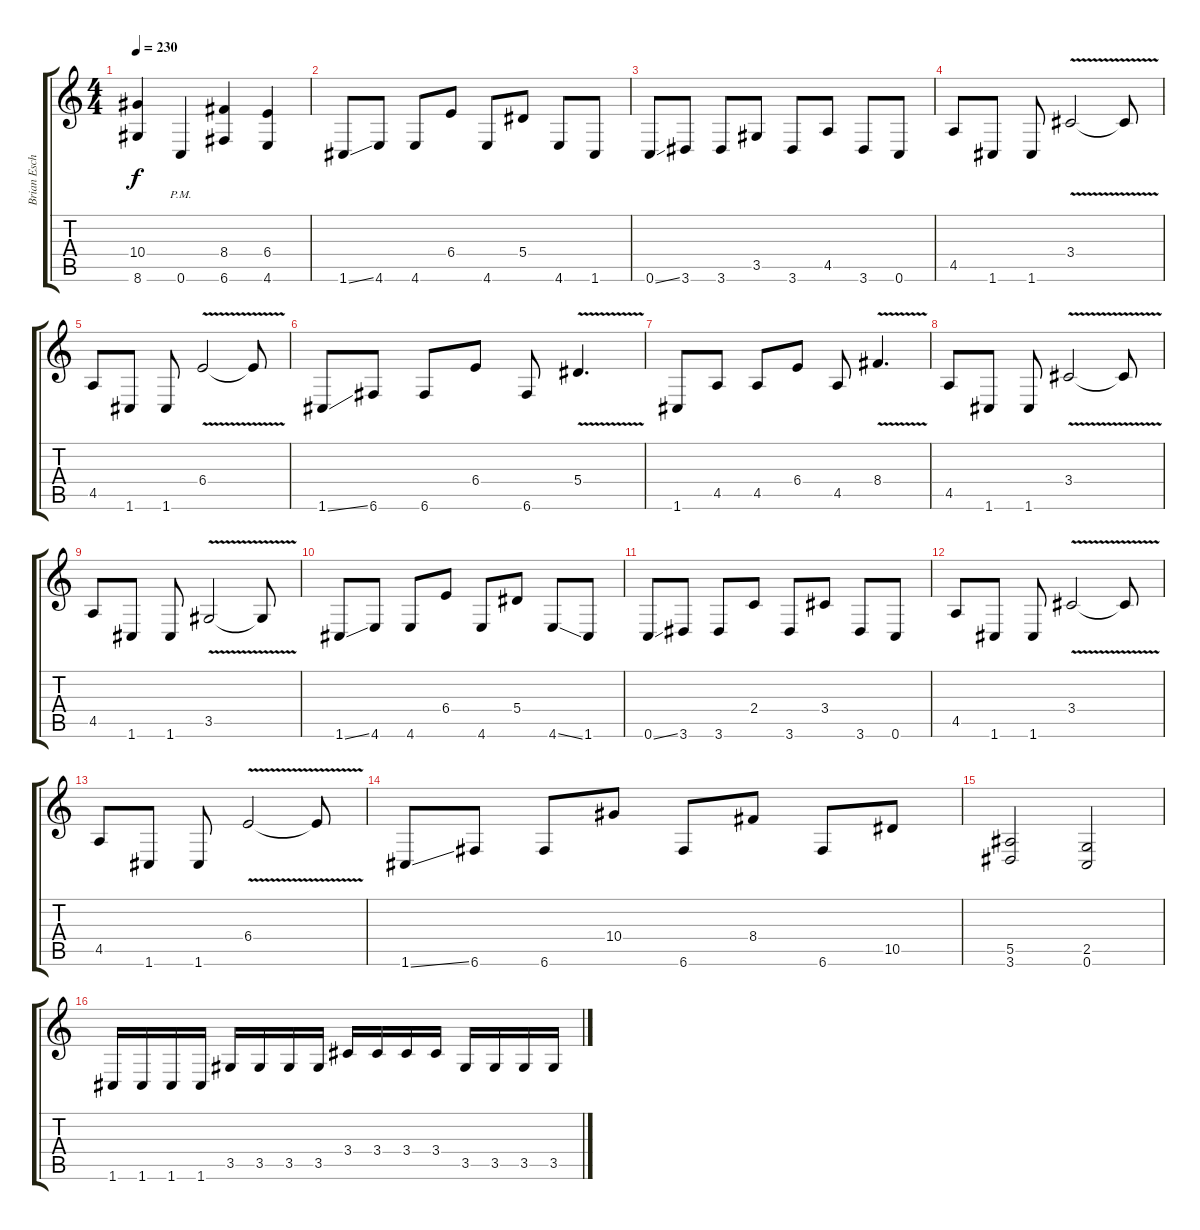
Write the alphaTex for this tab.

\track ("Brian Eschbach" "Brian Esch") {instrument distortionguitar}
\staff {score tabs}
\tuning (C4 G3 Eb3 Bb2 F2 C2) {hide}
\ts (4 4)
\tempo 230
\clef g2
\ks c
(10.4 8.6).4{dy f} 0.6{pm}.4 (8.4 6.6).4 (6.4 4.6).4 |
1.6{ss}.8 4.6.8 4.6.8 6.4.8 4.6.8 5.4.8 4.6.8 1.6.8 |
0.6{ss}.8 3.6.8 3.6.8 3.5.8 3.6.8 4.5.8 3.6.8 0.6.8 |
4.5.8 1.6.8 1.6.8 3.4{v}.2 3.4{t}.8 |
4.5.8 1.6.8 1.6.8 6.4{v}.2 6.4{t}.8 |
1.6{ss}.8 6.6.8 6.6.8 6.4.8 6.6.8 5.4{v}.4{d} |
1.6.8 4.5.8 4.5.8 6.4.8 4.5.8 8.4{v}.4{d} |
4.5.8 1.6.8 1.6.8 3.4{v}.2 3.4{t}.8 |
4.5.8 1.6.8 1.6.8 3.5{v}.2 3.5{t}.8 |
1.6{ss}.8 4.6.8 4.6.8 6.4.8 4.6.8 5.4.8 4.6{ss}.8 1.6.8 |
0.6{ss}.8 3.6.8 3.6.8 2.4.8 3.6.8 3.4.8 3.6.8 0.6.8 |
4.5.8 1.6.8 1.6.8 3.4{v}.2 3.4{t}.8 |
4.5.8 1.6.8 1.6.8 6.4{v}.2 6.4{t}.8 |
1.6{ss}.8 6.6.8 6.6.8 10.4.8 6.6.8 8.4.8 6.6.8 10.5.8 |
(5.5 3.6).2 (2.5 0.6).2 |
1.6.16 1.6.16 1.6.16 1.6.16 3.5.16 3.5.16 3.5.16 3.5.16 3.4.16 3.4.16 3.4.16 3.4.16 3.5.16 3.5.16 3.5.16 3.5.16
